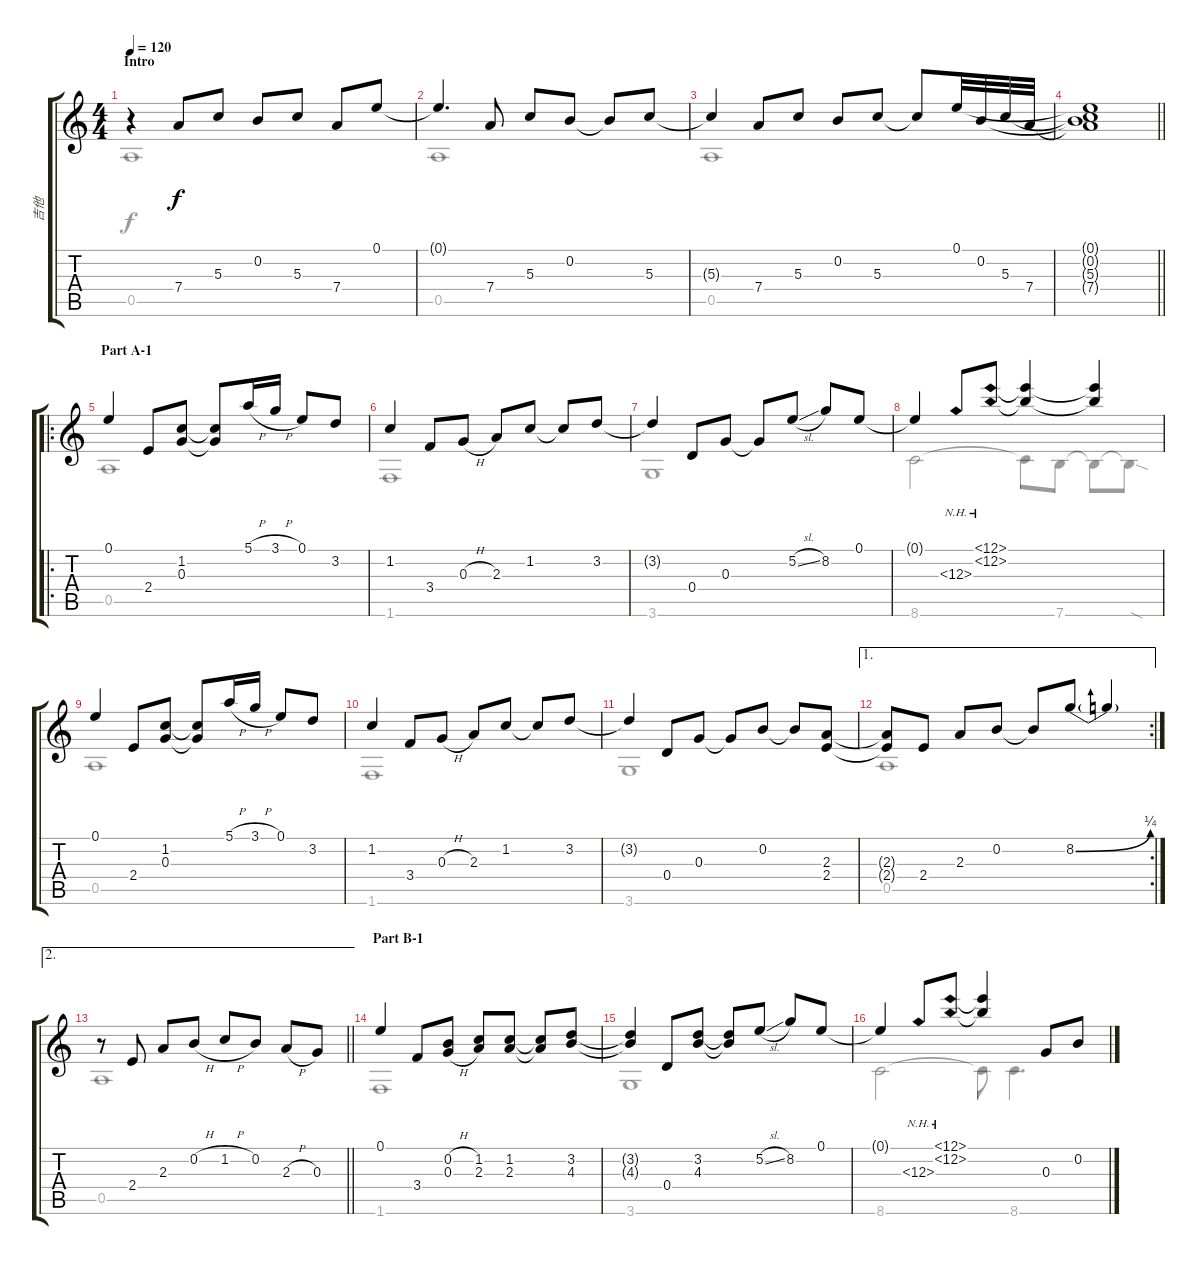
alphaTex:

\track ("吉他" "吉他") {instrument acousticguitarnylon}
\staff {score tabs}
\tuning (E4 B3 G3 D3 A2 E2) {hide}
\voice
\ts (4 4)
\section ("" "Intro")
\tempo 120
\clef g2
\ks c
r.4{dy f instrument acousticguitarnylon} 7.4.8 5.3.8 0.2.8 5.3.8 7.4.8 0.1.8 |
0.1{t}.4{d} 7.4.8 5.3.8 0.2.8 0.2{t}.8 5.3.8 |
5.3{t}.4 7.4.8 5.3.8 0.2.8 5.3.8 5.3{t}.8 0.1.32 0.2.32 5.3.32 7.4.32 |
\barLineRight lightlight
(0.1{t} 0.2{t} 5.3{t} 7.4{t}).1 |
\ro
\section ("" "Part A-1")
0.1.4 2.4.8 (1.2 0.3).8 (1.2{t} 0.3{t}).8 5.1{h}.16 3.1{h}.16 0.1.8 3.2.8 |
1.2.4 3.4.8 0.3{h}.8 2.3.8 1.2.8 1.2{t}.8 3.2.8 |
3.2{t}.4 0.4.8 0.3.8 0.3{t}.8 5.2{sl}.8 8.2.8 0.1.8 |
0.1{t}.4 12.3{nh}.8 (12.1{nh} 12.2{nh}).8 (12.1{t} 12.2{t}).4 (12.1{t} 12.2{t}).4 |
0.1.4 2.4.8 (1.2 0.3).8 (1.2{t} 0.3{t}).8 5.1{h}.16 3.1{h}.16 0.1.8 3.2.8 |
1.2.4 3.4.8 0.3{h}.8 2.3.8 1.2.8 1.2{t}.8 3.2.8 |
3.2{t}.4 0.4.8 0.3.8 0.3{t}.8 0.2.8 0.2{t}.8 (2.3 2.4).8 |
\ae 1
\rc 2
(2.3{t} 2.4{t}).8 2.4.8 2.3.8 0.2.8 0.2{t}.8 8.2{be (bend 0 0 60 1)}.8 8.2{t}.4 |
\ae 2
\barLineRight lightlight
r.8 2.4.8 2.3.8 0.2{h}.8 1.2{h}.8 0.2.8 2.3{h}.8 0.3.8 |
\section ("" "Part B-1")
0.1.4 3.4.8 (0.2{h} 0.3{h}).8 (1.2 2.3).8 (1.2 2.3).8 (1.2{t} 2.3{t}).8 (3.2 4.3).8 |
(3.2{t} 4.3{t}).4 0.4.8 (3.2 4.3).8 (3.2{t} 4.3{t}).8 5.2{sl}.8 8.2.8 0.1.8 |
0.1{t}.4 12.3{nh}.8 (12.1{nh} 12.2{nh}).8 (12.1{t} 12.2{t}).4 0.3.8 0.2.8
\voice
\clef g2
\ottava regular
\simile none
\ks c
0.5.1{dy f} |
0.5.1 |
0.5.1 |
\barLineRight lightlight
|
0.5.1 |
1.6.1 |
3.6.1 |
8.6.2 8.6{t}.8 7.6.8 7.6{t}.8 7.6{sod t}.8 |
0.5.1 |
1.6.1 |
3.6.1 |
0.5.1 |
\barLineRight lightlight
0.5.1 |
1.6.1 |
3.6.1 |
8.6.2 8.6{t}.8 8.6.4{d}
